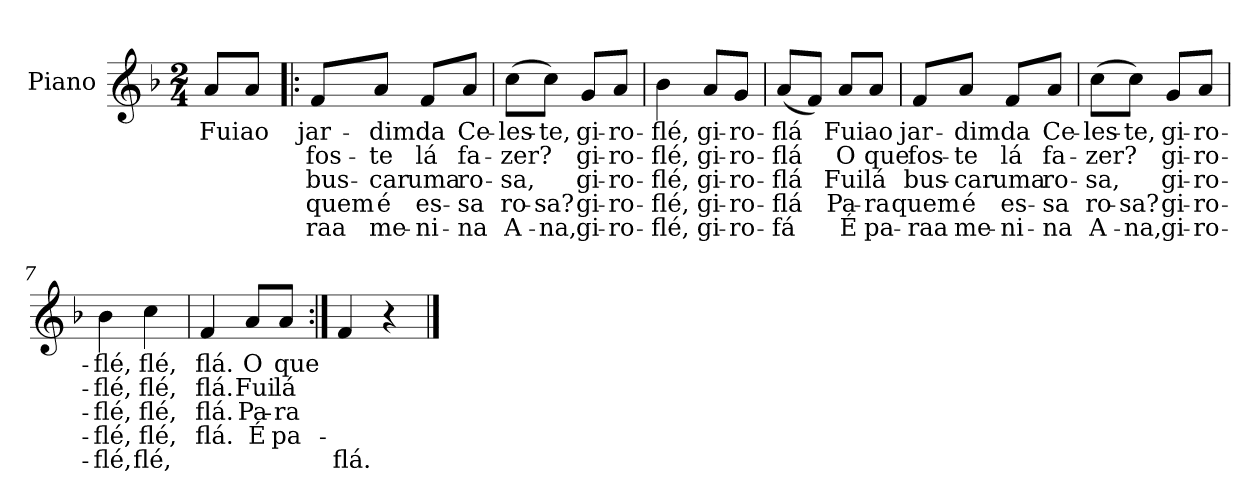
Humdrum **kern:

**kern	**text	**text	**text	**text	**text
*part1	*part1	*part1	*part1	*part1	*part1
*staff1	*staff1	*staff1	*staff1	*staff1	*staff1
*I"Piano	*	*	*	*	*
*I'Pno.	*	*	*	*	*
*clefG2	*	*	*	*	*
*k[b-]	*	*	*	*	*
*M2/4	*	*	*	*	*
=	=	=	=	=	=
8a/L	Fui	.	.	.	.
8a/J	ao	.	.	.	.
=1!|:	=1!|:	=1!|:	=1!|:	=1!|:	=1!|:
8f/L	jar-	fos-	bus-	quem	-raa
8a/J	-dim	-te	-car	é	me-
8f/L	da	lá	uma	es-	-ni-
8a/J	Ce-	fa-	ro-	-sa	-na
=2	=2	=2	=2	=2	=2
(>8cc\L	-les-	-zer?	-sa,	ro-	A-
8cc\J)	-te,	.	.	-sa?	-na,
8g/L	gi-	gi-	gi-	gi-	gi-
8a/J	-ro-	-ro-	-ro-	-ro-	-ro-
=3	=3	=3	=3	=3	=3
4b-\	-flé,	-flé,	-flé,	-flé,	-flé,
8a/L	gi-	gi-	gi-	gi-	gi-
8g/J	-ro-	-ro-	-ro-	-ro-	-ro-
=4	=4	=4	=4	=4	=4
(<8a/L	-flá	-flá	-flá	-flá	-fá
8f/J)	.	.	.	.	.
8a/L	Fui	O	Fui	Pa-	É
8a/J	ao	que	lá	-ra	pa-
!!LO:LB:g=z
=5	=5	=5	=5	=5	=5
8f/L	jar-	fos-	bus-	quem	-raa
8a/J	-dim	-te	-car	é	me-
8f/L	da	lá	uma	es-	-ni-
8a/J	Ce-	fa-	ro-	-sa	-na
=6	=6	=6	=6	=6	=6
(>8cc\L	-les-	-zer?	-sa,	ro-	A-
8cc\J)	-te,	.	.	-sa?	-na,
8g/L	gi-	gi-	gi-	gi-	gi-
8a/J	-ro-	-ro-	-ro-	-ro-	-ro-
=7	=7	=7	=7	=7	=7
4b-\	-flé,	-flé,	-flé,	-flé,	-flé,
4cc\	flé,	flé,	flé,	flé,	flé,
=8	=8	=8	=8	=8	=8
4f/	flá.	flá.	flá.	flá.	.
8a/L	O	Fui	Pa-	É	.
8a/J	que	lá	-ra	pa-	.
=9:|!	=9:|!	=9:|!	=9:|!	=9:|!	=9:|!
4f/	.	.	.	.	flá.
4r	.	.	.	.	.
==	==	==	==	==	==
*-	*-	*-	*-	*-	*-
